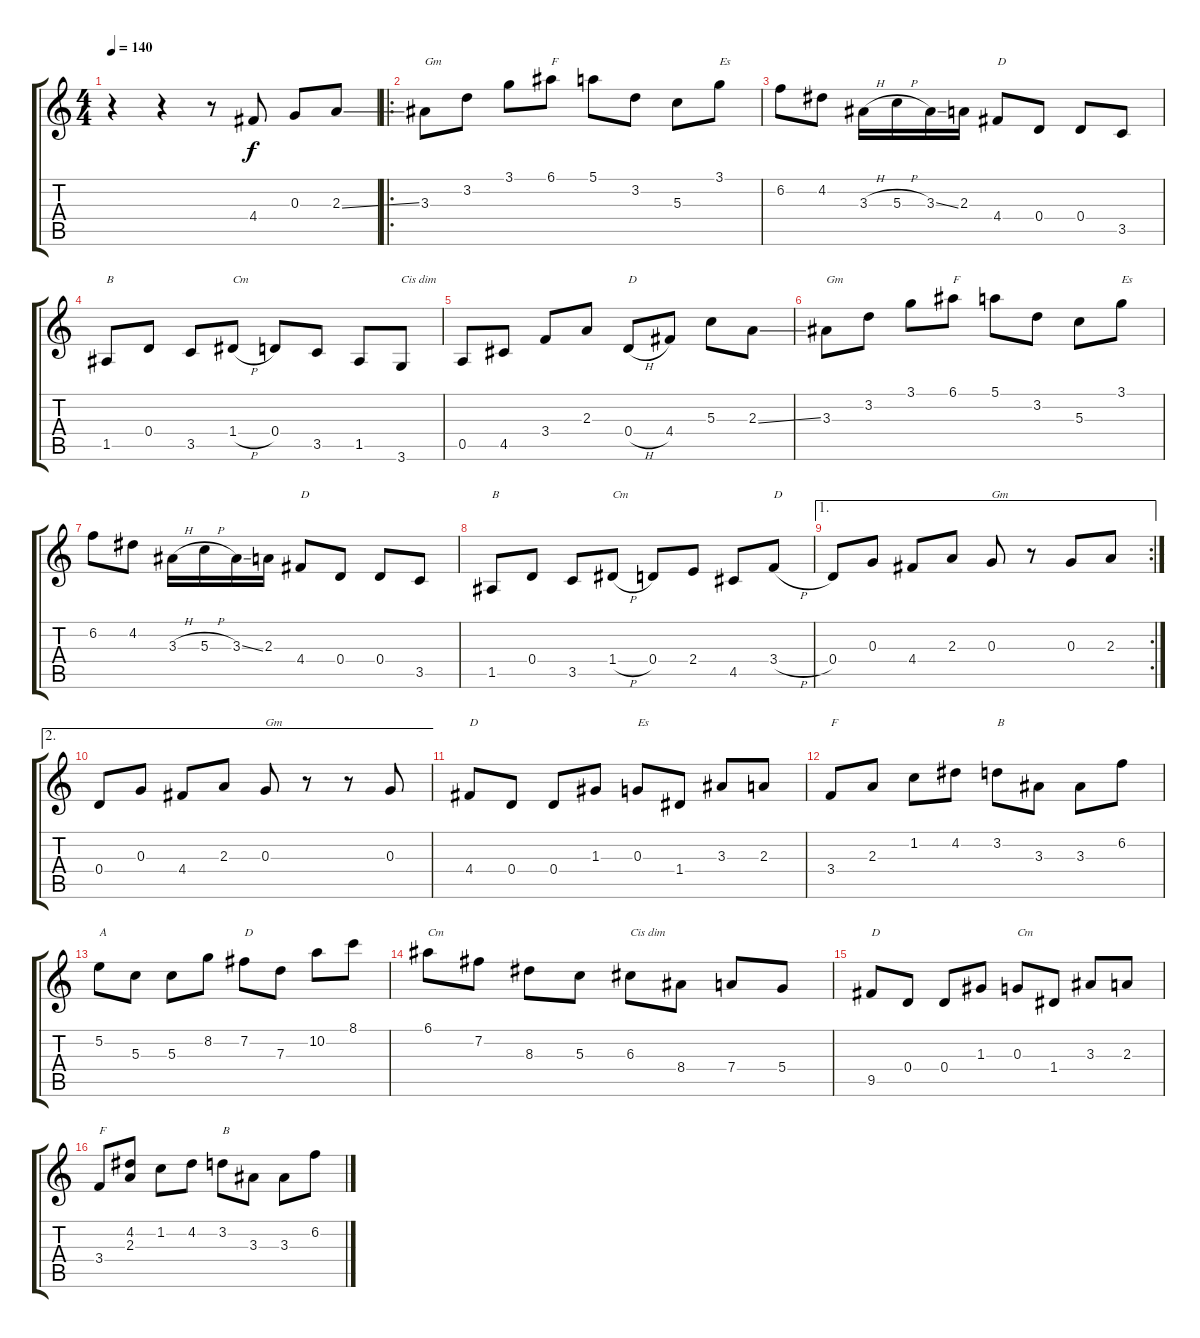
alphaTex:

\track "" {instrument acousticguitarnylon}
\staff {score tabs}
\tuning (E4 B3 G3 D3 A2 E2) {hide}
\ts (4 4)
\tempo 140
\clef g2
\ks c
r.4{dy f instrument acousticguitarnylon} r.4 r.8 4.4.8 0.3.8 2.3{ss}.8 |
\ro
3.3.8{txt "Gm"} 3.2.8 3.1.8 6.1.8{txt "F"} 5.1.8 3.2.8 5.3.8 3.1.8{txt "Es"} |
6.2.8 4.2.8 3.3{h}.16 5.3{h}.16 3.3{ss}.16 2.3.16 4.4.8{txt "D"} 0.4.8 0.4.8 3.5.8 |
1.5.8{txt "B"} 0.4.8 3.5.8 1.4{h}.8{txt "Cm"} 0.4.8 3.5.8 1.5.8 3.6.8{txt "Cis dim"} |
0.5.8 4.5.8 3.4.8 2.3.8 0.4{h}.8{txt "D"} 4.4.8 5.3.8 2.3{ss}.8 |
3.3.8{txt "Gm"} 3.2.8 3.1.8 6.1.8{txt "F"} 5.1.8 3.2.8 5.3.8 3.1.8{txt "Es"} |
6.2.8 4.2.8 3.3{h}.16 5.3{h}.16 3.3{ss}.16 2.3.16 4.4.8{txt "D"} 0.4.8 0.4.8 3.5.8 |
1.5.8{txt "B"} 0.4.8 3.5.8 1.4{h}.8{txt "Cm"} 0.4.8 2.4.8 4.5.8 3.4{h}.8{txt "D"} |
\ae 1
\rc 2
0.4.8 0.3.8 4.4.8 2.3.8 0.3.8{txt "Gm"} r.8 0.3.8 2.3.8 |
\ae 2
0.4.8 0.3.8 4.4.8 2.3.8 0.3.8{txt "Gm"} r.8 r.8 0.3.8 |
4.4.8{txt "D"} 0.4.8 0.4.8 1.3.8 0.3.8{txt "Es"} 1.4.8 3.3.8 2.3.8 |
3.4.8{txt "F"} 2.3.8 1.2.8 4.2.8 3.2.8{txt "B"} 3.3.8 3.3.8 6.2.8 |
5.2.8{txt "A"} 5.3.8 5.3.8 8.2.8 7.2.8{txt "D"} 7.3.8 10.2.8 8.1.8 |
6.1.8{txt "Cm"} 7.2.8 8.3.8 5.3.8 6.3.8{txt "Cis dim"} 8.4.8 7.4.8 5.4.8 |
9.5.8{txt "D"} 0.4.8 0.4.8 1.3.8 0.3.8{txt "Cm"} 1.4.8 3.3.8 2.3.8 |
3.4.8{txt "F"} (4.2 2.3).8 1.2.8 4.2.8 3.2.8{txt "B"} 3.3.8 3.3.8 6.2.8
